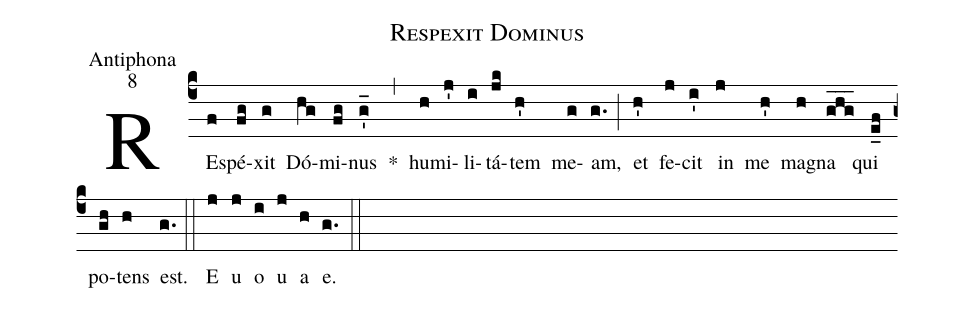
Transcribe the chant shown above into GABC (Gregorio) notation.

name:Respexit Dominus;
office-part:Antiphona;
mode:8;
%%
(c4) RE(f)spé(fg)xit(g) Dó(hg)mi(fg)nus(g'_) *(,) hu(h)mi(j')li(i)tá(jk)tem(h') me(g)am,(g.) (;) et(h') fe(j)cit(i') in(j) me(h') ma(h)gna(g_h_g_) qui(e_f) po(gh)tens(h) est.(g.) (::) <eu>E(j) u(j) o(i) u(j) a(h) e.</eu>(g.) (::)
